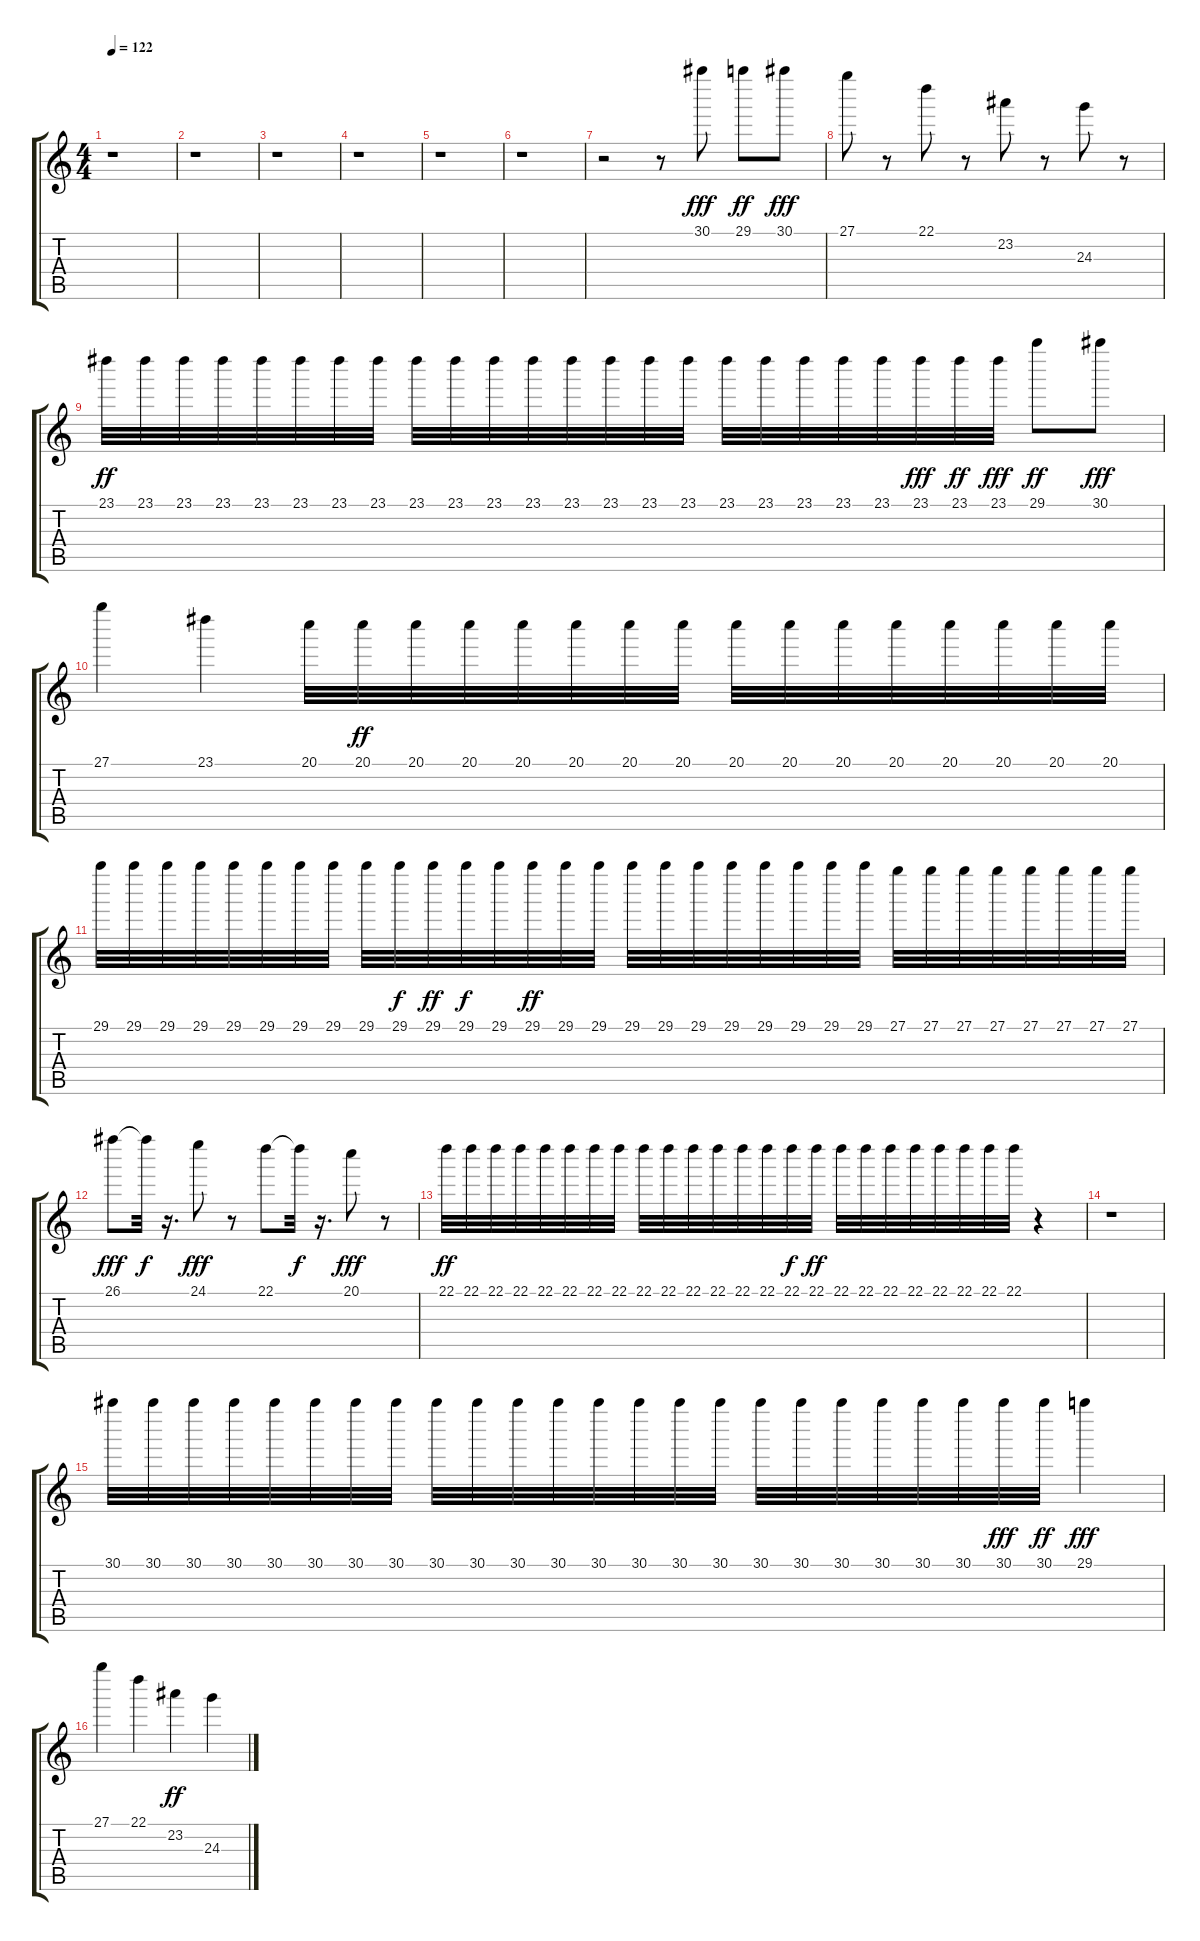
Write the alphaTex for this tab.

\track "" {instrument acousticguitarsteel}
\staff {score tabs}
\tuning (E4 B3 G3 D3 A2 E2) {hide}
\ts (4 4)
\tempo 122
\clef g2
\ks c
r.1{dy ff} |
r.1 |
r.1 |
r.1 |
r.1 |
r.1 |
r.2 r.8 30.1.8{dy fff} 29.1.8{dy ff} 30.1.8{dy fff} |
27.1.8 r.8 22.1.8 r.8 23.2.8 r.8 24.3.8 r.8 |
23.1.32{dy ff} 23.1.32 23.1.32 23.1.32 23.1.32 23.1.32 23.1.32 23.1.32 23.1.32 23.1.32 23.1.32 23.1.32 23.1.32 23.1.32 23.1.32 23.1.32 23.1.32 23.1.32 23.1.32 23.1.32 23.1.32 23.1.32{dy fff} 23.1.32{dy ff} 23.1.32{dy fff} 29.1.8{dy ff} 30.1.8{dy fff} |
27.1.4 23.1.4 20.1.32 20.1.32{dy ff} 20.1.32 20.1.32 20.1.32 20.1.32 20.1.32 20.1.32 20.1.32 20.1.32 20.1.32 20.1.32 20.1.32 20.1.32 20.1.32 20.1.32 |
29.1.32 29.1.32 29.1.32 29.1.32 29.1.32 29.1.32 29.1.32 29.1.32 29.1.32 29.1.32{dy f} 29.1.32{dy ff} 29.1.32{dy f} 29.1.32 29.1.32{dy ff} 29.1.32 29.1.32 29.1.32 29.1.32 29.1.32 29.1.32 29.1.32 29.1.32 29.1.32 29.1.32 27.1.32 27.1.32 27.1.32 27.1.32 27.1.32 27.1.32 27.1.32 27.1.32 |
26.1.8{dy fff} 26.1{t}.32{dy f} r.16{d} 24.1.8{dy fff} r.8 22.1.8 22.1{t}.32{dy f} r.16{d} 20.1.8{dy fff} r.8 |
22.1.32{dy ff} 22.1.32 22.1.32 22.1.32 22.1.32 22.1.32 22.1.32 22.1.32 22.1.32 22.1.32 22.1.32 22.1.32 22.1.32 22.1.32 22.1.32{dy f} 22.1.32{dy ff} 22.1.32 22.1.32 22.1.32 22.1.32 22.1.32 22.1.32 22.1.32 22.1.32 r.4 |
r.1 |
30.1.32 30.1.32 30.1.32 30.1.32 30.1.32 30.1.32 30.1.32 30.1.32 30.1.32 30.1.32 30.1.32 30.1.32 30.1.32 30.1.32 30.1.32 30.1.32 30.1.32 30.1.32 30.1.32 30.1.32 30.1.32 30.1.32 30.1.32{dy fff} 30.1.32{dy ff} 29.1.4{dy fff} |
27.1.4 22.1.4 23.2.4{dy ff} 24.3.4
